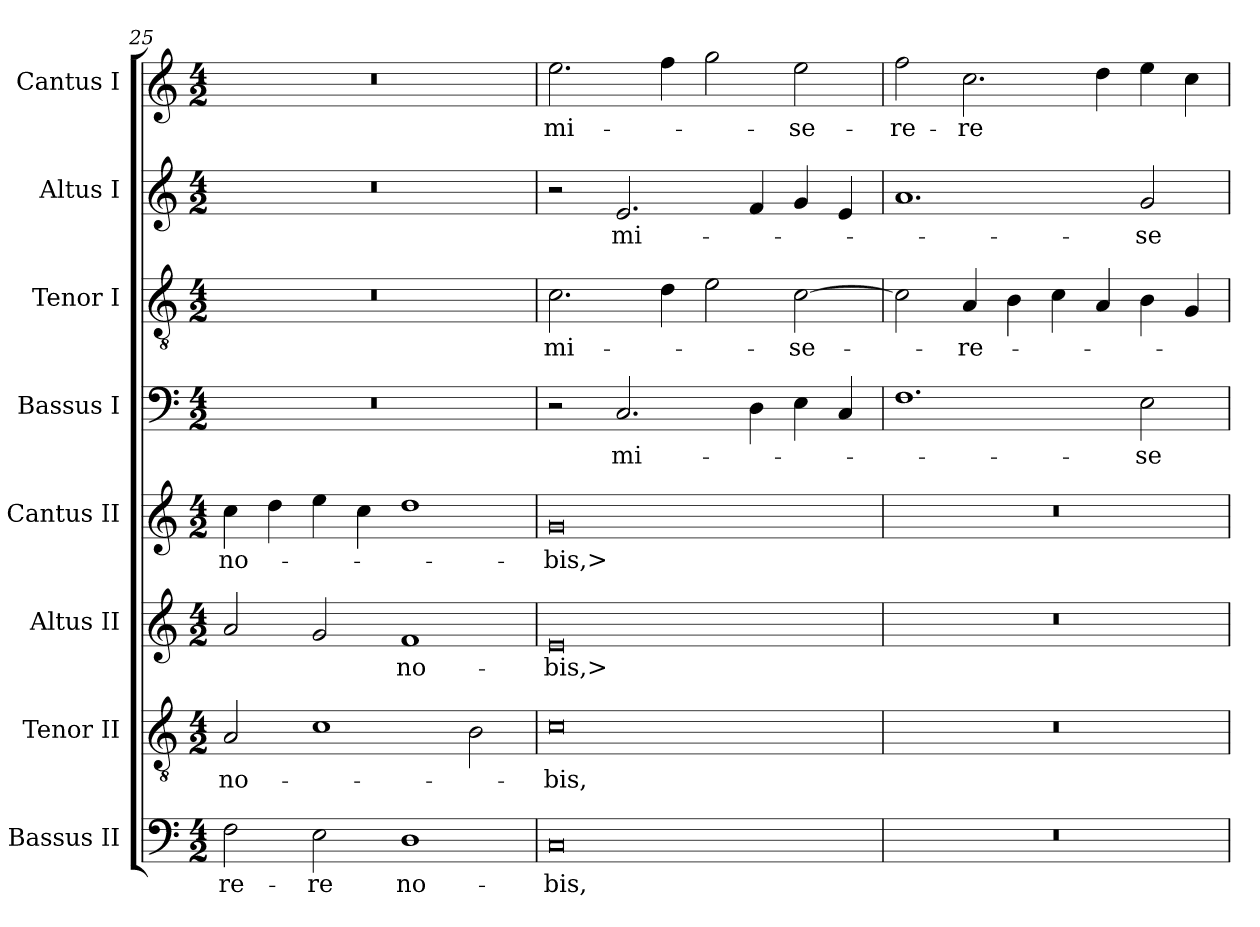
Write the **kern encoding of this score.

**kern	**text	**kern	**text	**kern	**text	**kern	**text	**kern	**text	**kern	**text	**kern	**text	**kern	**text
*part8	*part8	*part7	*part7	*part6	*part6	*part5	*part5	*part4	*part4	*part3	*part3	*part2	*part2	*part1	*part1
*staff8	*staff8	*staff7	*staff7	*staff6	*staff6	*staff5	*staff5	*staff4	*staff4	*staff3	*staff3	*staff2	*staff2	*staff1	*staff1
*I"Bassus II	*	*I"Tenor II	*	*I"Altus II	*	*I"Cantus II	*	*I"Bassus I	*	*I"Tenor I	*	*I"Altus I	*	*I"Cantus I	*
*I'B.II	*	*I'T.II	*	*I'A.II	*	*I'C.II	*	*I'B.	*	*I'T.I	*	*I'A.I	*	*I'C.I	*
*clefF4	*	*clefGv2	*	*clefG2	*	*clefG2	*	*clefF4	*	*clefGv2	*	*clefG2	*	*clefG2	*
*	*	*ITrd7c12	*	*	*	*	*	*	*	*ITrd7c12	*	*	*	*	*
*k[]	*	*k[]	*	*k[]	*	*k[]	*	*k[]	*	*k[]	*	*k[]	*	*k[]	*
*C:	*	*C:	*	*C:	*	*C:	*	*C:	*	*C:	*	*C:	*	*C:	*
*M4/2	*	*M4/2	*	*M4/2	*	*M4/2	*	*M4/2	*	*M4/2	*	*M4/2	*	*M4/2	*
=25	=25	=25	=25	=25	=25	=25	=25	=25	=25	=25	=25	=25	=25	=25	=25
2F\	-re-	2AA/	no-	2a/	.	4cc\	no-	0r	.	0r	.	0r	.	0r	.
.	.	.	.	.	.	4dd\	.	.	.	.	.	.	.	.	.
2E\	-re	1C\	.	2g/	.	4ee\	.	.	.	.	.	.	.	.	.
.	.	.	.	.	.	4cc\	.	.	.	.	.	.	.	.	.
1D\	no-	.	.	1f/	no-	1dd\	.	.	.	.	.	.	.	.	.
.	.	2BB\	.	.	.	.	.	.	.	.	.	.	.	.	.
=26	=26	=26	=26	=26	=26	=26	=26	=26	=26	=26	=26	=26	=26	=26	=26
0C/	-bis,	0C\	-bis,	0e/	-bis,>	0g/	-bis,>	2r	.	2.C\	mi-	2r	.	2.ee\	mi-
.	.	.	.	.	.	.	.	2.C/	mi-	.	.	2.e/	mi-	.	.
.	.	.	.	.	.	.	.	.	.	4D\	.	.	.	4ff\	.
.	.	.	.	.	.	.	.	.	.	2E\	.	.	.	2gg\	.
.	.	.	.	.	.	.	.	4D\	.	.	.	4f/	.	.	.
.	.	.	.	.	.	.	.	4E\	.	[2C\	-se-	4g/	.	2ee\	-se-
.	.	.	.	.	.	.	.	4C/	.	.	.	4e/	.	.	.
=27	=27	=27	=27	=27	=27	=27	=27	=27	=27	=27	=27	=27	=27	=27	=27
0r	.	0r	.	0r	.	0r	.	1.F\	.	2C\]	.	1.a/	.	2ff\	-re-
.	.	.	.	.	.	.	.	.	.	4AA/	-re-	.	.	2.cc\	-re
.	.	.	.	.	.	.	.	.	.	4BB\	.	.	.	.	.
.	.	.	.	.	.	.	.	.	.	4C\	.	.	.	.	.
.	.	.	.	.	.	.	.	.	.	4AA/	.	.	.	4dd\	.
.	.	.	.	.	.	.	.	2E\	-se-	4BB\	.	2g/	-se-	4ee\	.
.	.	.	.	.	.	.	.	.	.	4GG/	.	.	.	4cc\	.
=	=	=	=	=	=	=	=	=	=	=	=	=	=	=	=
*-	*-	*-	*-	*-	*-	*-	*-	*-	*-	*-	*-	*-	*-	*-	*-
